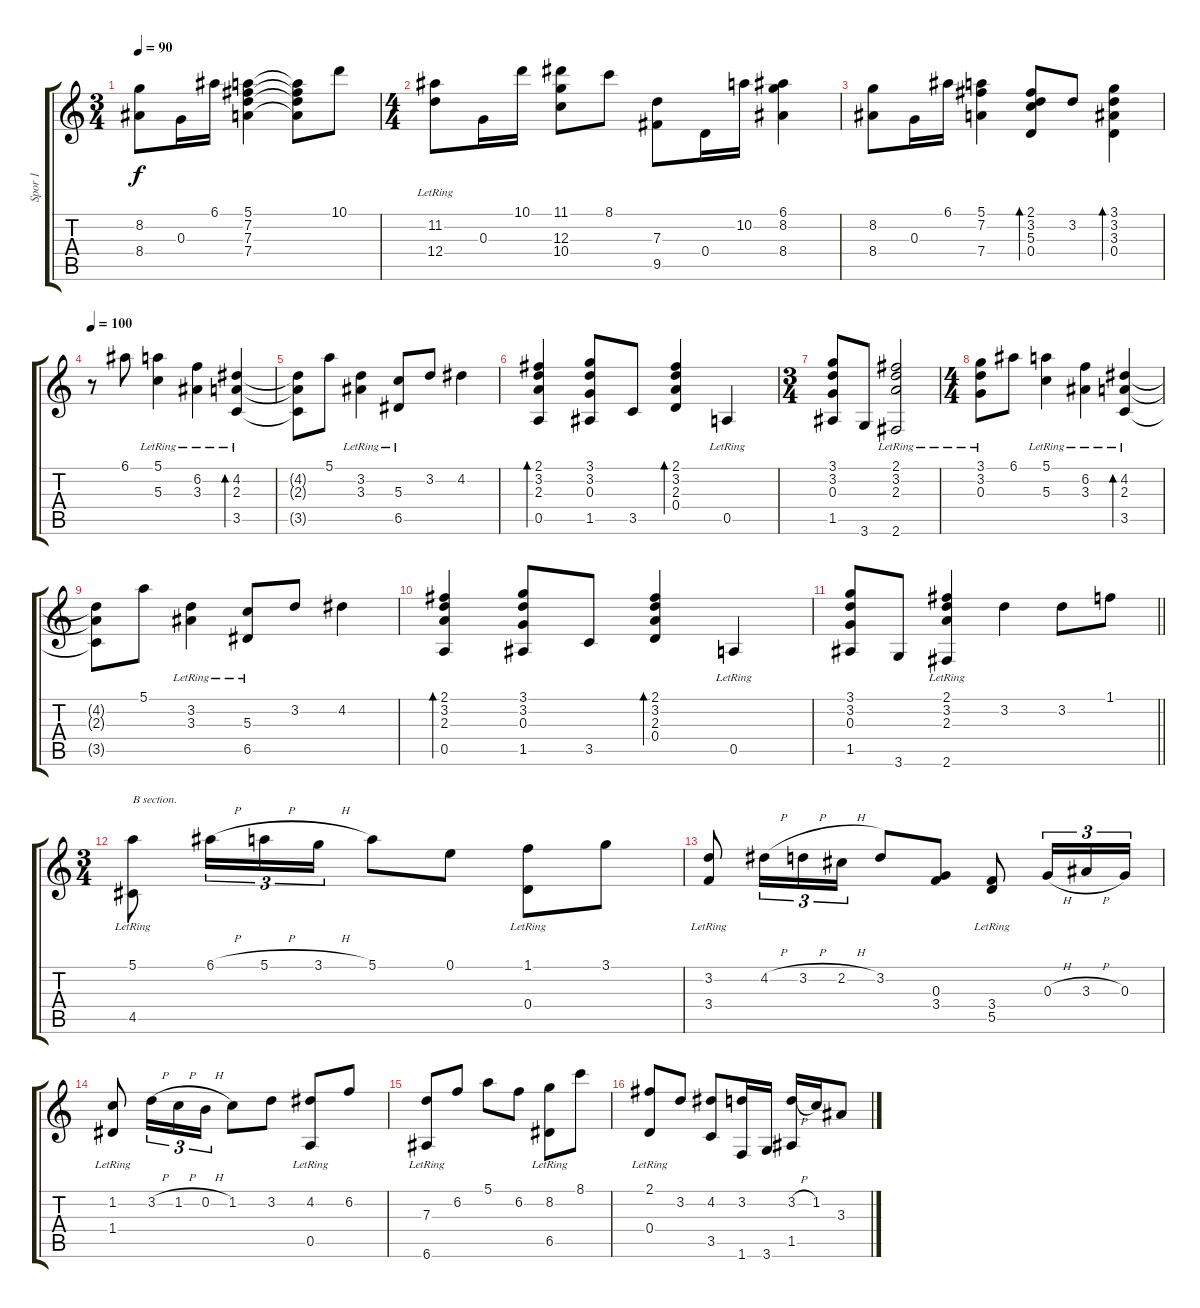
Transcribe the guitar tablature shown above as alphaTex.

\track ("Spor 1" "Spor 1") {instrument acousticguitarsteel}
\staff {score tabs}
\tuning (E4 B3 G3 D3 A2 E2) {hide}
\ts (3 4)
\tempo 90
\clef g2
\ks c
(8.2 8.4).8{dy f} 0.3.16 6.1.16 (5.1 7.2 7.3 7.4).4 (5.1{t} 7.2{t} 7.3{t} 7.4{t}).8 10.1.8 |
\ts (4 4)
(11.2{lr} 12.4{lr}).8 0.3.16 10.1.16 (11.1 12.3 10.4).8 8.1.8 (7.3 9.5).8 0.4.16 10.2.16 (6.1 8.2 8.4).4 |
(8.2 8.4).8 0.3.16 6.1.16 (5.1 7.2 7.4).4 (2.1 3.2 5.3 0.4).8{bd 240} 3.2.8 (3.1 3.2 3.3 0.4).4{bd 240} |
\tempo 100
r.8 6.1.8 (5.1{lr} 5.3{lr}).4 (6.2{lr} 3.3{lr}).4 (4.2{lr} 2.3{lr} 3.5{lr}).4{bd 240} |
(4.2{t} 2.3{t} 3.5{t}).8 5.1.8 (3.2{lr} 3.3{lr}).4 (5.3{lr} 6.5{lr}).8 3.2.8 4.2.4 |
(2.1 3.2 2.3 0.5).4{bd 120} (3.1 3.2 0.3 1.5).8 3.5.8 (2.1 3.2 2.3 0.4).4{bd 120} 0.5{lr}.4 |
\ts (3 4)
(3.1 3.2 0.3 1.5).8 3.6.8 (2.1 3.2 2.3 2.6{lr}).2 |
\ts (4 4)
(3.1 3.2 0.3{lr}).8 6.1.8 (5.1{lr} 5.3{lr}).4 (6.2{lr} 3.3{lr}).4 (4.2{lr} 2.3{lr} 3.5{lr}).4{bd 240} |
(4.2{t} 2.3{t} 3.5{t}).8 5.1.8 (3.2{lr} 3.3{lr}).4 (5.3{lr} 6.5{lr}).8 3.2.8 4.2.4 |
(2.1 3.2 2.3 0.5).4{bd 120} (3.1 3.2 0.3 1.5).8 3.5.8 (2.1 3.2 2.3 0.4).4{bd 120} 0.5{lr}.4 |
\barLineRight lightlight
(3.1 3.2 0.3 1.5).8 3.6.8 (2.1 3.2 2.3 2.6{lr}).4 3.2.4 3.2.8 1.1.8 |
\ts (3 4)
(5.1{lr} 4.5{lr}).8{txt "B section."} 6.1{h}.16{tu (3 2)} 5.1{h}.16{tu (3 2)} 3.1{h}.16{tu (3 2)} 5.1.8 0.1.8 (1.1{lr} 0.4{lr}).8 3.1.8 |
(3.2{lr} 3.4{lr}).8 4.2{h}.16{tu (3 2)} 3.2{h}.16{tu (3 2)} 2.2{h}.16{tu (3 2)} 3.2.8 (0.3 3.4).8 (3.4{lr} 5.5{lr}).8 0.3{h}.16{tu (3 2)} 3.3{h}.16{tu (3 2)} 0.3.16{tu (3 2)} |
(1.2{lr} 1.4{lr}).8 3.2{h}.16{tu (3 2)} 1.2{h}.16{tu (3 2)} 0.2{h}.16{tu (3 2)} 1.2.8 3.2.8 (4.2{lr} 0.5{lr}).8 6.2.8 |
(7.3{lr} 6.6{lr}).8 6.2.8 5.1.8 6.2.8 (8.2{lr} 6.5{lr}).8 8.1.8 |
(2.1{lr} 0.4{lr}).8 3.2.8 (4.2 3.5).8 (3.2 1.6).16 3.6.16 (3.2{h} 1.5).16 1.2.16 3.3.8
